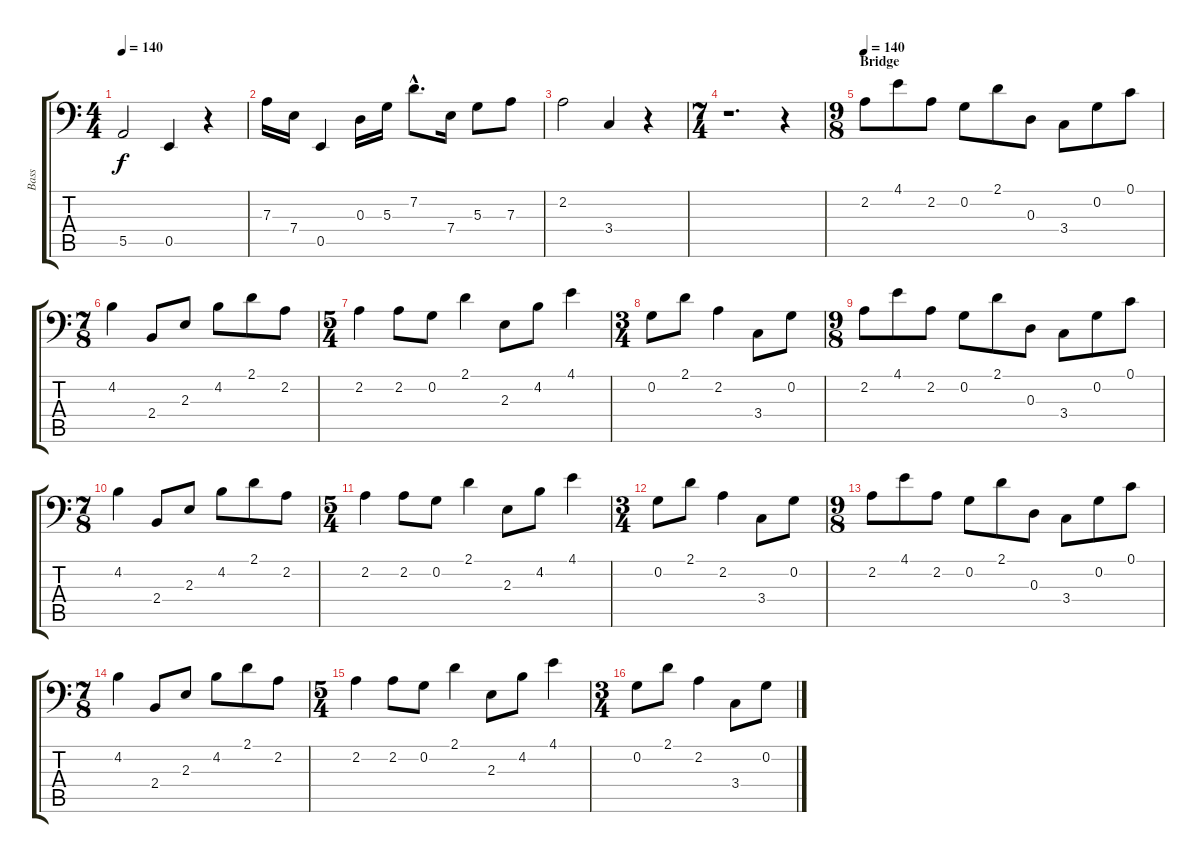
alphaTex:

\track ("Bass" "Bass") {instrument electricbassfinger}
\staff {score tabs}
\tuning (C3 G2 D2 A1 E1 B0) {hide}
\ts (4 4)
\tempo 140
\clef f4
\ks c
5.5.2{dy f} 0.5.4 r.4 |
7.3.16 7.4.16 0.5.4 0.3.16 5.3.16 7.2{hac}.8{d} 7.4.16 5.3.8 7.3.8 |
2.2.2 3.4.4 r.4 |
\ts (7 4)
r.1{d} r.4 |
\ts (9 8)
\section ("" "Bridge")
\tempo 140
2.2.8 4.1.8 2.2.8 0.2.8 2.1.8 0.3.8 3.4.8 0.2.8 0.1.8 |
\ts (7 8)
4.2.4 2.4.8 2.3.8 4.2.8 2.1.8 2.2.8 |
\ts (5 4)
2.2.4 2.2.8 0.2.8 2.1.4 2.3.8 4.2.8 4.1.4 |
\ts (3 4)
0.2.8 2.1.8 2.2.4 3.4.8 0.2.8 |
\ts (9 8)
2.2.8 4.1.8 2.2.8 0.2.8 2.1.8 0.3.8 3.4.8 0.2.8 0.1.8 |
\ts (7 8)
4.2.4 2.4.8 2.3.8 4.2.8 2.1.8 2.2.8 |
\ts (5 4)
2.2.4 2.2.8 0.2.8 2.1.4 2.3.8 4.2.8 4.1.4 |
\ts (3 4)
0.2.8 2.1.8 2.2.4 3.4.8 0.2.8 |
\ts (9 8)
2.2.8 4.1.8 2.2.8 0.2.8 2.1.8 0.3.8 3.4.8 0.2.8 0.1.8 |
\ts (7 8)
4.2.4 2.4.8 2.3.8 4.2.8 2.1.8 2.2.8 |
\ts (5 4)
2.2.4 2.2.8 0.2.8 2.1.4 2.3.8 4.2.8 4.1.4 |
\ts (3 4)
0.2.8 2.1.8 2.2.4 3.4.8 0.2.8
